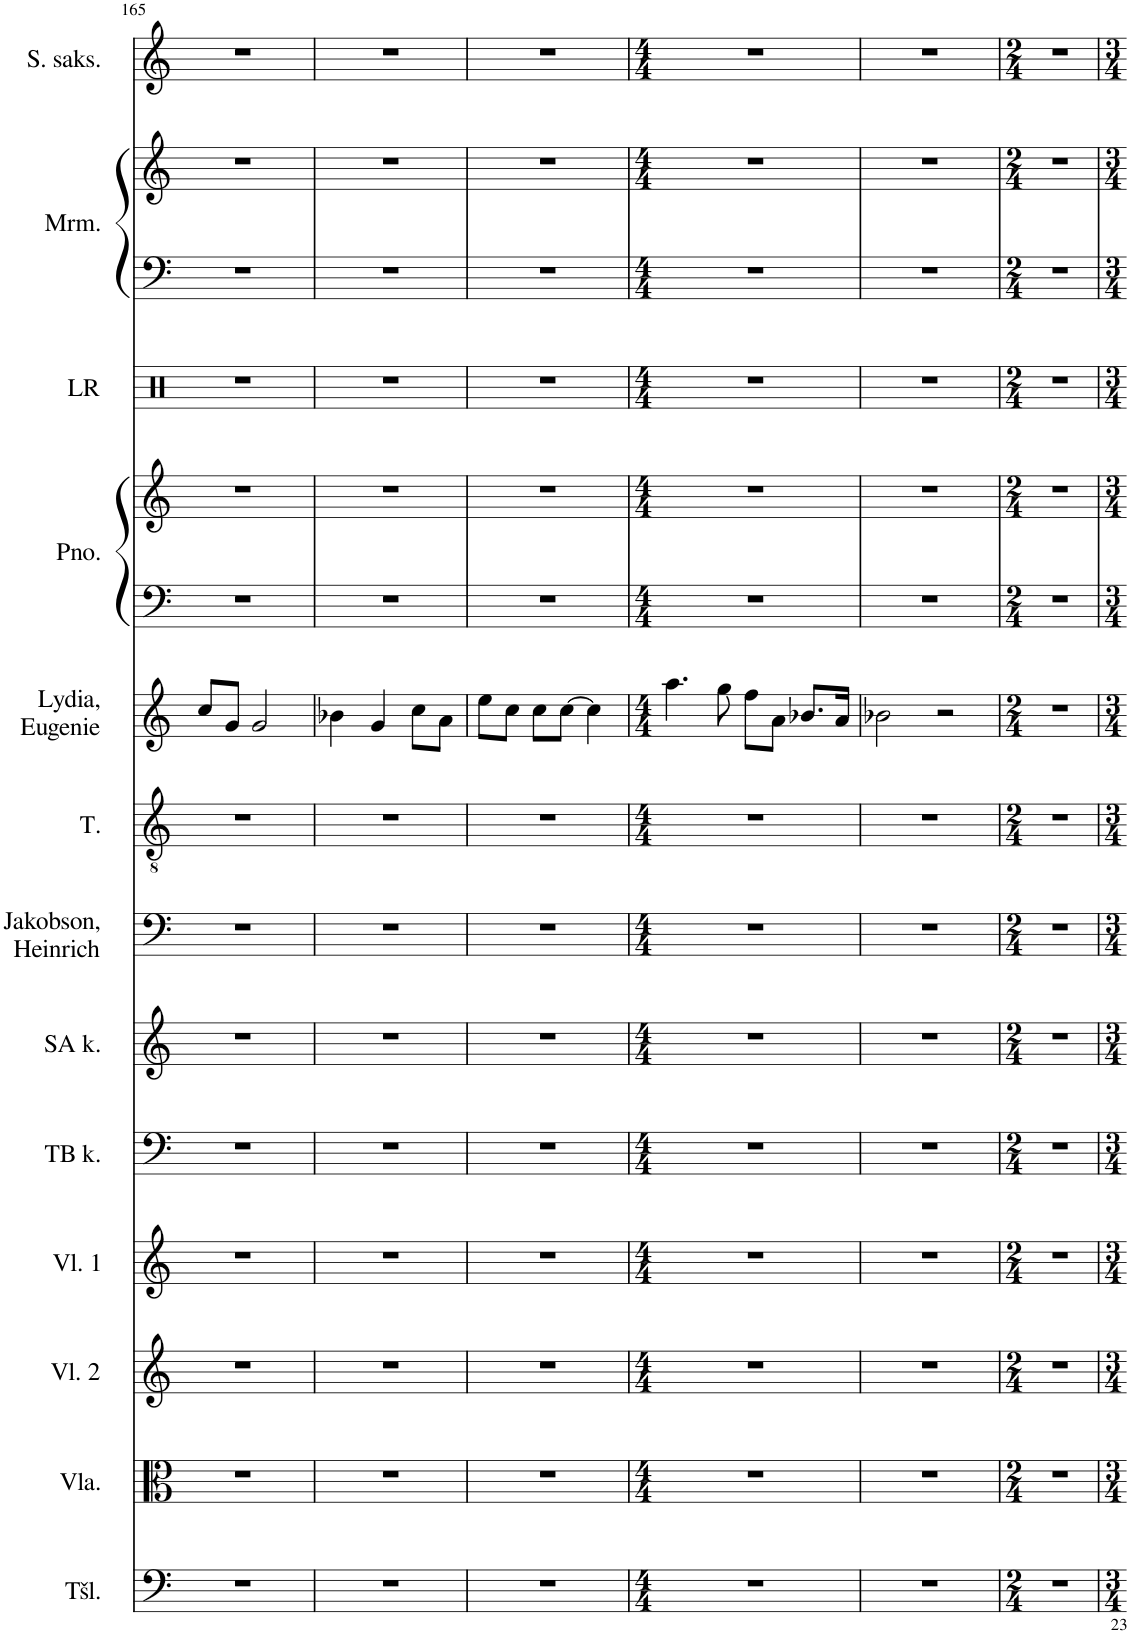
**kern	**kern	**kern	**kern	**kern	**kern	**kern	**kern	**kern	**kern	**kern	**kern	**kern	**kern	**kern
*part13	*part12	*part11	*part10	*part9	*part8	*part7	*part6	*part5	*part4	*part4	*part3	*part2	*part2	*part1
*staff15	*staff14	*staff13	*staff12	*staff11	*staff10	*staff9	*staff8	*staff7	*staff6	*staff5	*staff4	*staff3	*staff2	*staff1
*I"Tšello	*I"Vioola	*I"Viiul 2	*I"Viiul 1	*I"Koori tenor ja bass	*I"Koori sopran ja alt	*I"Jakobson, Heinrich	*I"Jannsen, Harry	*I"Lydia, Eugenie	*I"Klaver	*	*I"Löökriistad	*I"Marimba	*	*I"Sopransaksofon
*I'Tšl.	*I'Vla.	*I'Vl. 2	*I'Vl. 1	*	*	*I'Jakobson, Heinrich	*I'J., H.	*I'Lydia, Eugenie	*	*	*I'LR	*I'Mrm.	*	*I'S. saks.
!!LO:PB:g=z
*clefF4	*clefC3	*clefG2	*clefG2	*clefF4	*clefG2	*clefF4	*clefGv2	*clefG2	*clefF4	*clefG2	*clefX	*clefF4	*clefG2	*clefG2
*	*	*	*	*	*	*	*	*	*	*	*	*	*	*Trd1c2
*k[]	*k[]	*k[]	*k[]	*k[]	*k[]	*k[]	*k[]	*k[]	*k[]	*k[]	*k[]	*k[]	*k[]	*k[]
*M3/4	*M3/4	*M3/4	*M3/4	*M3/4	*M3/4	*M3/4	*M3/4	*M3/4	*M3/4	*M3/4	*M3/4	*M3/4	*M3/4	*M3/4
=165	=165	=165	=165	=165	=165	=165	=165	=165	=165	=165	=165	=165	=165	=165
2.r	2.r	2.r	2.r	2.r	2.r	2.r	2.r	8cc/L	2.r	2.r	2.r	2.r	2.r	2.r
.	.	.	.	.	.	.	.	8g/J	.	.	.	.	.	.
.	.	.	.	.	.	.	.	2g/	.	.	.	.	.	.
=166	=166	=166	=166	=166	=166	=166	=166	=166	=166	=166	=166	=166	=166	=166
2.r	2.r	2.r	2.r	2.r	2.r	2.r	2.r	4b-X\	2.r	2.r	2.r	2.r	2.r	2.r
.	.	.	.	.	.	.	.	4g/	.	.	.	.	.	.
.	.	.	.	.	.	.	.	8cc\L	.	.	.	.	.	.
.	.	.	.	.	.	.	.	8a\J	.	.	.	.	.	.
=167	=167	=167	=167	=167	=167	=167	=167	=167	=167	=167	=167	=167	=167	=167
2.r	2.r	2.r	2.r	2.r	2.r	2.r	2.r	8ee\L	2.r	2.r	2.r	2.r	2.r	2.r
.	.	.	.	.	.	.	.	8cc\J	.	.	.	.	.	.
.	.	.	.	.	.	.	.	8cc\L	.	.	.	.	.	.
.	.	.	.	.	.	.	.	[8cc\J	.	.	.	.	.	.
.	.	.	.	.	.	.	.	4cc\]	.	.	.	.	.	.
=168	=168	=168	=168	=168	=168	=168	=168	=168	=168	=168	=168	=168	=168	=168
*M4/4	*M4/4	*M4/4	*M4/4	*M4/4	*M4/4	*M4/4	*M4/4	*M4/4	*M4/4	*M4/4	*M4/4	*M4/4	*M4/4	*M4/4
1r	1r	1r	1r	1r	1r	1r	1r	4.aa\	1r	1r	1r	1r	1r	1r
.	.	.	.	.	.	.	.	8gg\	.	.	.	.	.	.
.	.	.	.	.	.	.	.	8ff\L	.	.	.	.	.	.
.	.	.	.	.	.	.	.	8a\J	.	.	.	.	.	.
.	.	.	.	.	.	.	.	8.b-X/L	.	.	.	.	.	.
.	.	.	.	.	.	.	.	16a/Jk	.	.	.	.	.	.
=169	=169	=169	=169	=169	=169	=169	=169	=169	=169	=169	=169	=169	=169	=169
1r	1r	1r	1r	1r	1r	1r	1r	2b-X\	1r	1r	1r	1r	1r	1r
.	.	.	.	.	.	.	.	2r	.	.	.	.	.	.
=170	=170	=170	=170	=170	=170	=170	=170	=170	=170	=170	=170	=170	=170	=170
*M2/4	*M2/4	*M2/4	*M2/4	*M2/4	*M2/4	*M2/4	*M2/4	*M2/4	*M2/4	*M2/4	*M2/4	*M2/4	*M2/4	*M2/4
2r	2r	2r	2r	2r	2r	2r	2r	2r	2r	2r	2r	2r	2r	2r
=	=	=	=	=	=	=	=	=	=	=	=	=	=	=
*-	*-	*-	*-	*-	*-	*-	*-	*-	*-	*-	*-	*-	*-	*-
